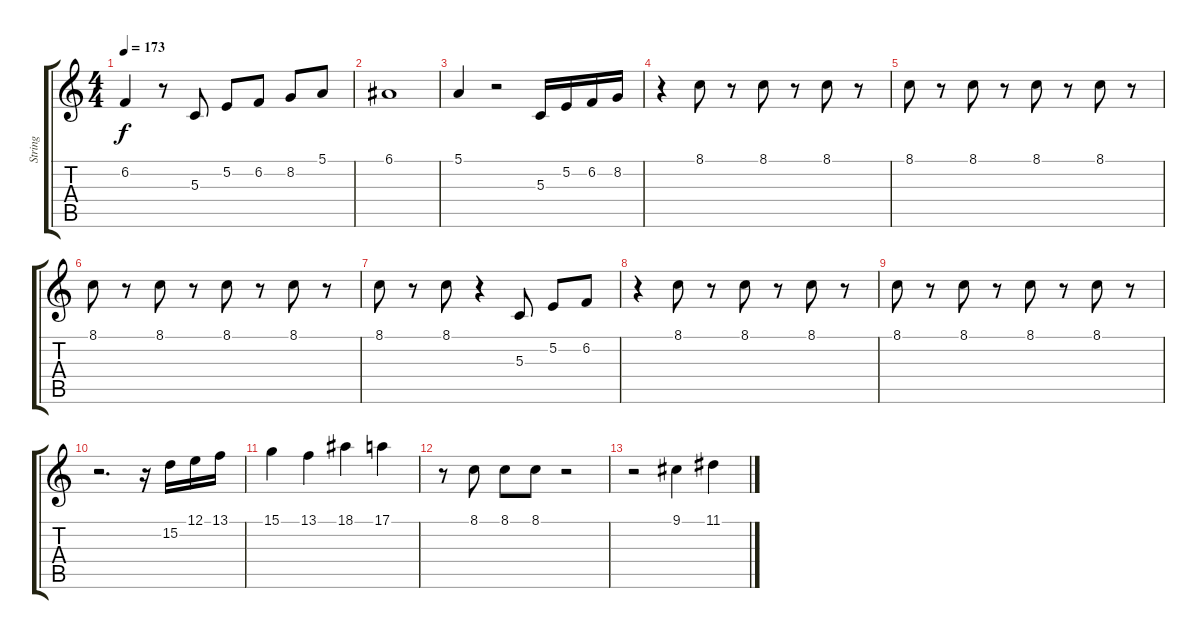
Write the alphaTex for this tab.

\track ("String" "String") {instrument stringensemble1}
\staff {score tabs}
\tuning (E4 B3 G3 D3 A2 E2) {hide}
\ts (4 4)
\tempo 173
\clef g2
\ks c
6.2{t}.4{dy f} r.8 5.3.8 5.2.8 6.2.8 8.2.8 5.1.8 |
6.1.1 |
5.1.4 r.2 5.3.16 5.2.16 6.2.16 8.2.16 |
r.4 8.1.8 r.8 8.1.8 r.8 8.1.8 r.8 |
8.1.8 r.8 8.1.8 r.8 8.1.8 r.8 8.1.8 r.8 |
8.1.8 r.8 8.1.8 r.8 8.1.8 r.8 8.1.8 r.8 |
8.1.8 r.8 8.1.8 r.4 5.3.8 5.2.8 6.2.8 |
r.4 8.1.8 r.8 8.1.8 r.8 8.1.8 r.8 |
8.1.8 r.8 8.1.8 r.8 8.1.8 r.8 8.1.8 r.8 |
r.2{d} r.16 15.2.16 12.1.16 13.1.16 |
15.1.4 13.1.4 18.1.4 17.1.4 |
r.8 8.1.8 8.1.8 8.1.8 r.2 |
r.2 9.1.4 11.1.4
